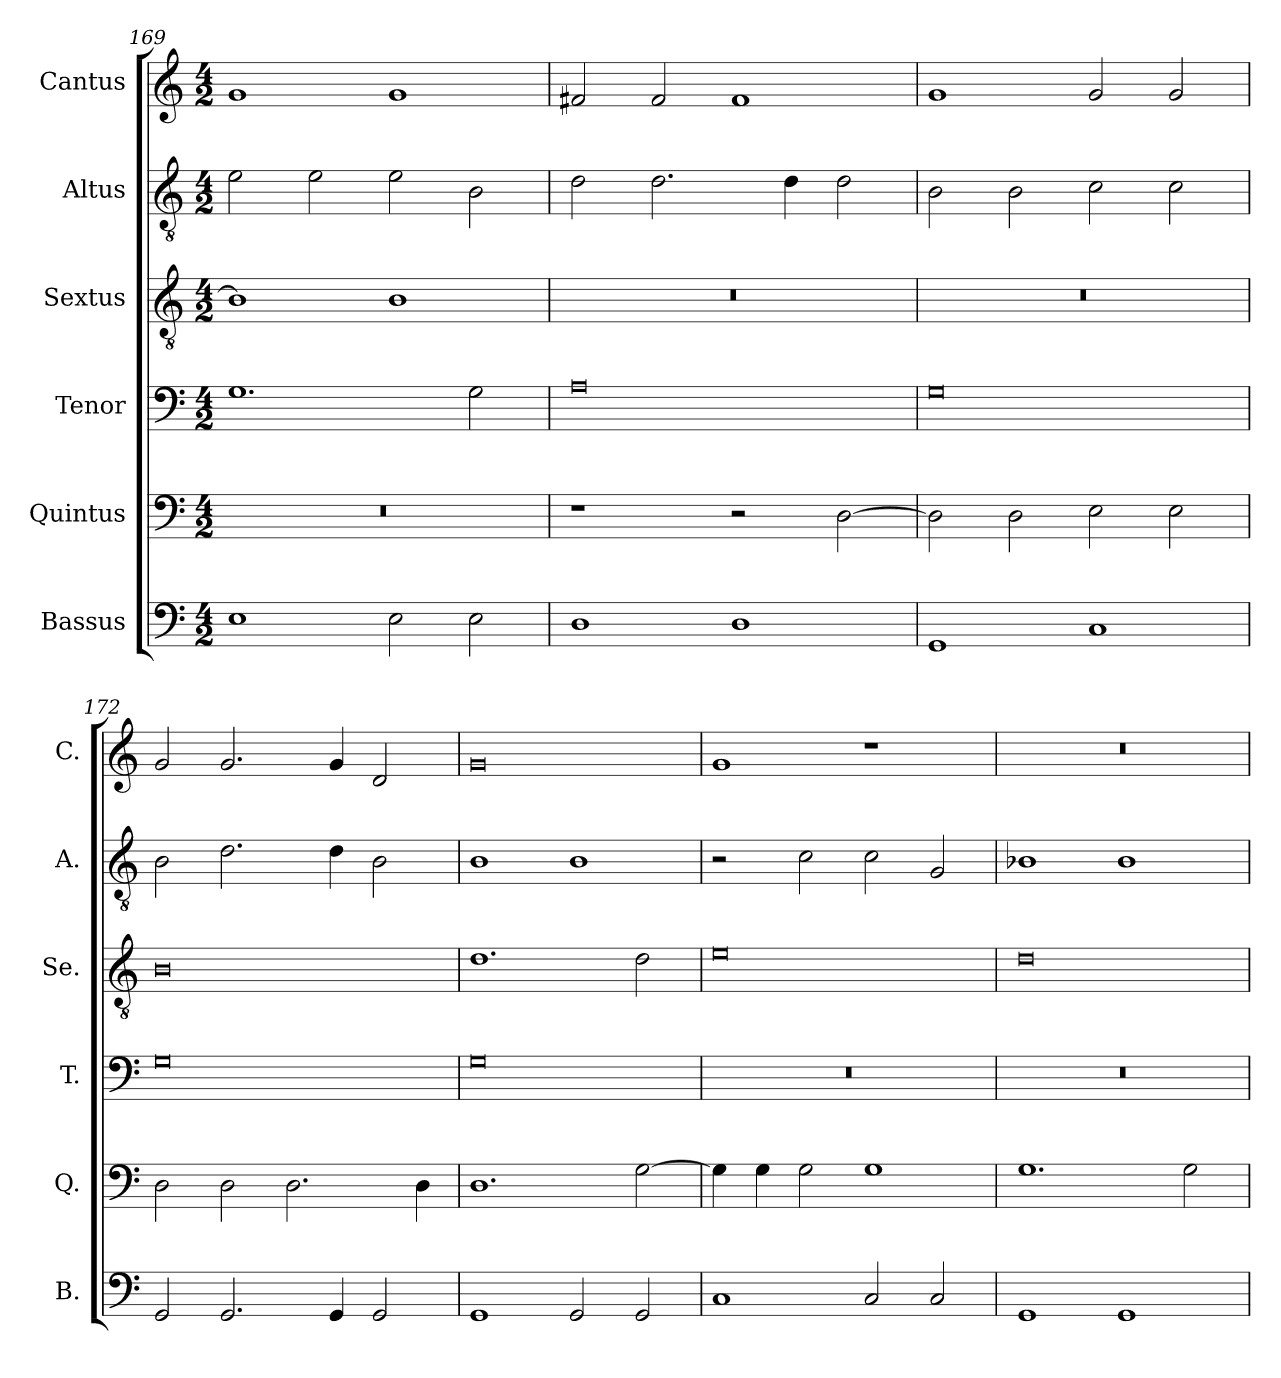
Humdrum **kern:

**kern	**kern	**kern	**kern	**kern	**kern
*part6	*part5	*part4	*part3	*part2	*part1
*staff6	*staff5	*staff4	*staff3	*staff2	*staff1
*I"Bassus	*I"Quintus	*I"Tenor	*I"Sextus	*I"Altus	*I"Cantus
*I'B.	*I'Q.	*I'T.	*I'Se.	*I'A.	*I'C.
*clefF4	*clefF4	*clefF4	*clefGv2	*clefGv2	*clefG2
*k[]	*k[]	*k[]	*k[]	*k[]	*k[]
*M4/2	*M4/2	*M4/2	*M4/2	*M4/2	*M4/2
=169	=169	=169	=169	=169	=169
1E	0r	1.G	1B]	2e\	1g
.	.	.	.	2e\	.
2E\	.	.	1B	2e\	1g
2E\	.	2G\	.	2B\	.
!!LO:PB:g=z
=170	=170	=170	=170	=170	=170
1D	1r	0A	0r	2d\	2f#X/
.	.	.	.	2.d\	2f#/
1D	2r	.	.	.	1f#
.	.	.	.	4d\	.
.	[2D\	.	.	2d\	.
=171	=171	=171	=171	=171	=171
1GG	2D\]	0G	0r	2B\	1g
.	2D\	.	.	2B\	.
1C	2E\	.	.	2c\	2g/
.	2E\	.	.	2c\	2g/
=172	=172	=172	=172	=172	=172
2GG/	2D\	0G	0B	2B\	2g/
2.GG/	2D\	.	.	2.d\	2.g/
.	2.D\	.	.	.	.
4GG/	.	.	.	4d\	4g/
2GG/	.	.	.	2B\	2d/
.	4D\	.	.	.	.
=173	=173	=173	=173	=173	=173
1GG	1.D	0G	1.d	1B	0g
2GG/	.	.	.	1B	.
2GG/	[2G\	.	2d\	.	.
=174	=174	=174	=174	=174	=174
1C	4G\]	0r	0e	2r	1g
.	4G\	.	.	.	.
.	2G\	.	.	2c\	.
2C/	1G	.	.	2c\	1r
2C/	.	.	.	2G/	.
=175	=175	=175	=175	=175	=175
1GG	1.G	0r	0d	1B-X	0r
1GG	.	.	.	1B-	.
.	2G\	.	.	.	.
=	=	=	=	=	=
*-	*-	*-	*-	*-	*-
